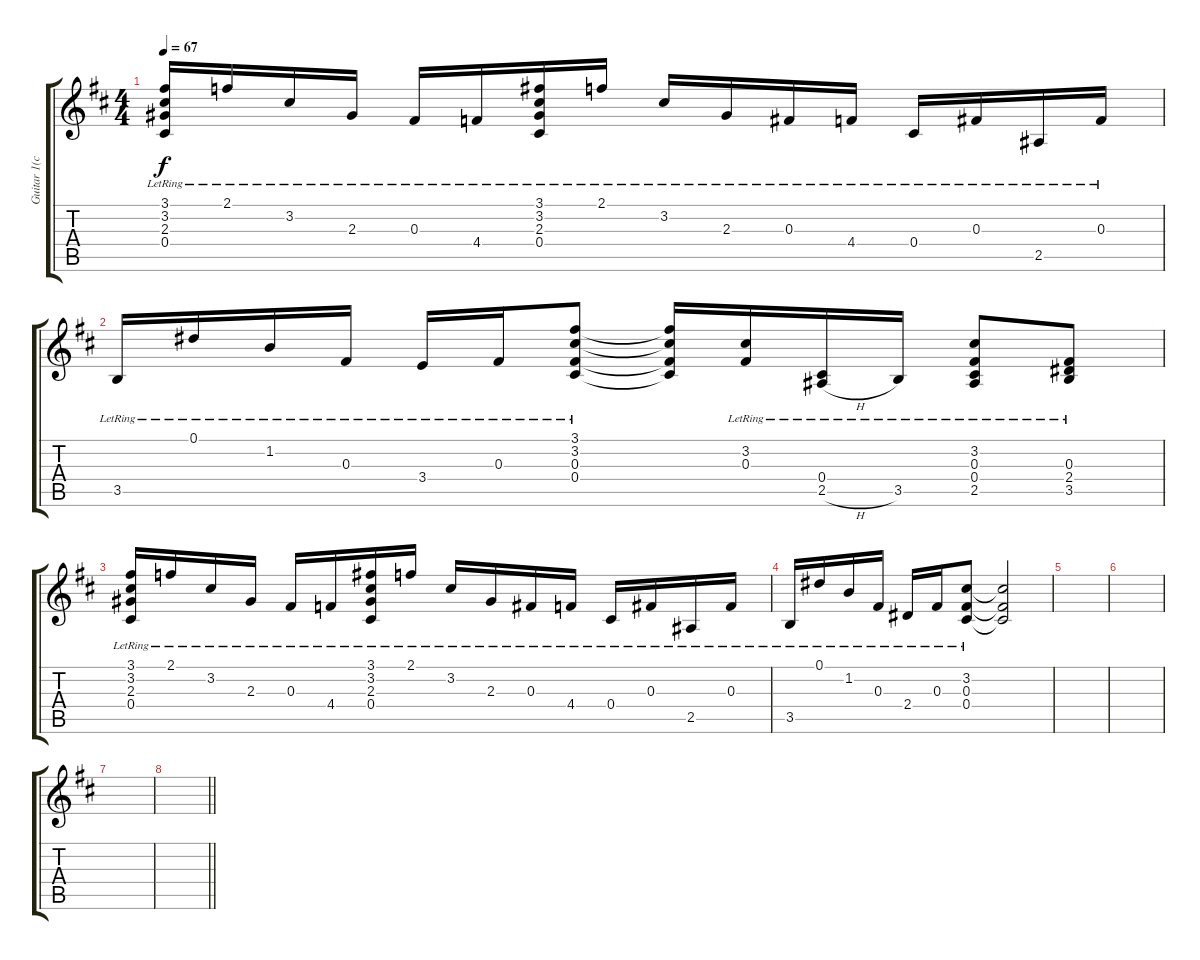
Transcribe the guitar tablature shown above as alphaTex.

\track ("Guitar 1(clean)" "Guitar 1(c") {instrument electricguitarclean}
\staff {score tabs}
\tuning (Eb4 Bb3 Gb3 Db3 Ab2 Eb2) {hide}
\ts (4 4)
\tempo 67
\clef g2
\ks d
(3.1{lr} 3.2{lr} 2.3{lr} 0.4{lr}).16{dy f} 2.1{lr}.16 3.2{lr}.16 2.3{lr}.16 0.3{lr}.16 4.4{lr}.16 (3.1{lr} 3.2{lr} 2.3{lr} 0.4{lr}).16 2.1{lr}.16 3.2{lr}.16 2.3{lr}.16 0.3{lr}.16 4.4{lr}.16 0.4{lr}.16 0.3{lr}.16 2.5{lr}.16 0.3{lr}.16 |
3.5{lr}.16 0.1{lr}.16 1.2{lr}.16 0.3{lr}.16 3.4{lr}.16 0.3{lr}.16 (3.1{lr} 3.2{lr} 0.3{lr} 0.4{lr}).8 (3.1{t} 3.2{t} 0.3{t} 0.4{t}).16 (3.2{lr} 0.3{lr}).16 (0.4{lr} 2.5{h lr}).16 3.5{lr}.16 (3.2{lr} 0.3{lr} 0.4{lr} 2.5{lr}).8 (0.3{lr} 2.4{lr} 3.5{lr}).8 |
(3.1{lr} 3.2{lr} 2.3{lr} 0.4{lr}).16 2.1{lr}.16 3.2{lr}.16 2.3{lr}.16 0.3{lr}.16 4.4{lr}.16 (3.1{lr} 3.2{lr} 2.3{lr} 0.4{lr}).16 2.1{lr}.16 3.2{lr}.16 2.3{lr}.16 0.3{lr}.16 4.4{lr}.16 0.4{lr}.16 0.3{lr}.16 2.5{lr}.16 0.3{lr}.16 |
3.5{lr}.16 0.1{lr}.16 1.2{lr}.16 0.3{lr}.16 2.4{lr}.16 0.3{lr}.16 (3.2{lr} 0.3{lr} 0.4{lr}).8 (3.2{t} 0.3{t} 0.4{t}).2 |
|
|
|
\barLineRight lightlight
